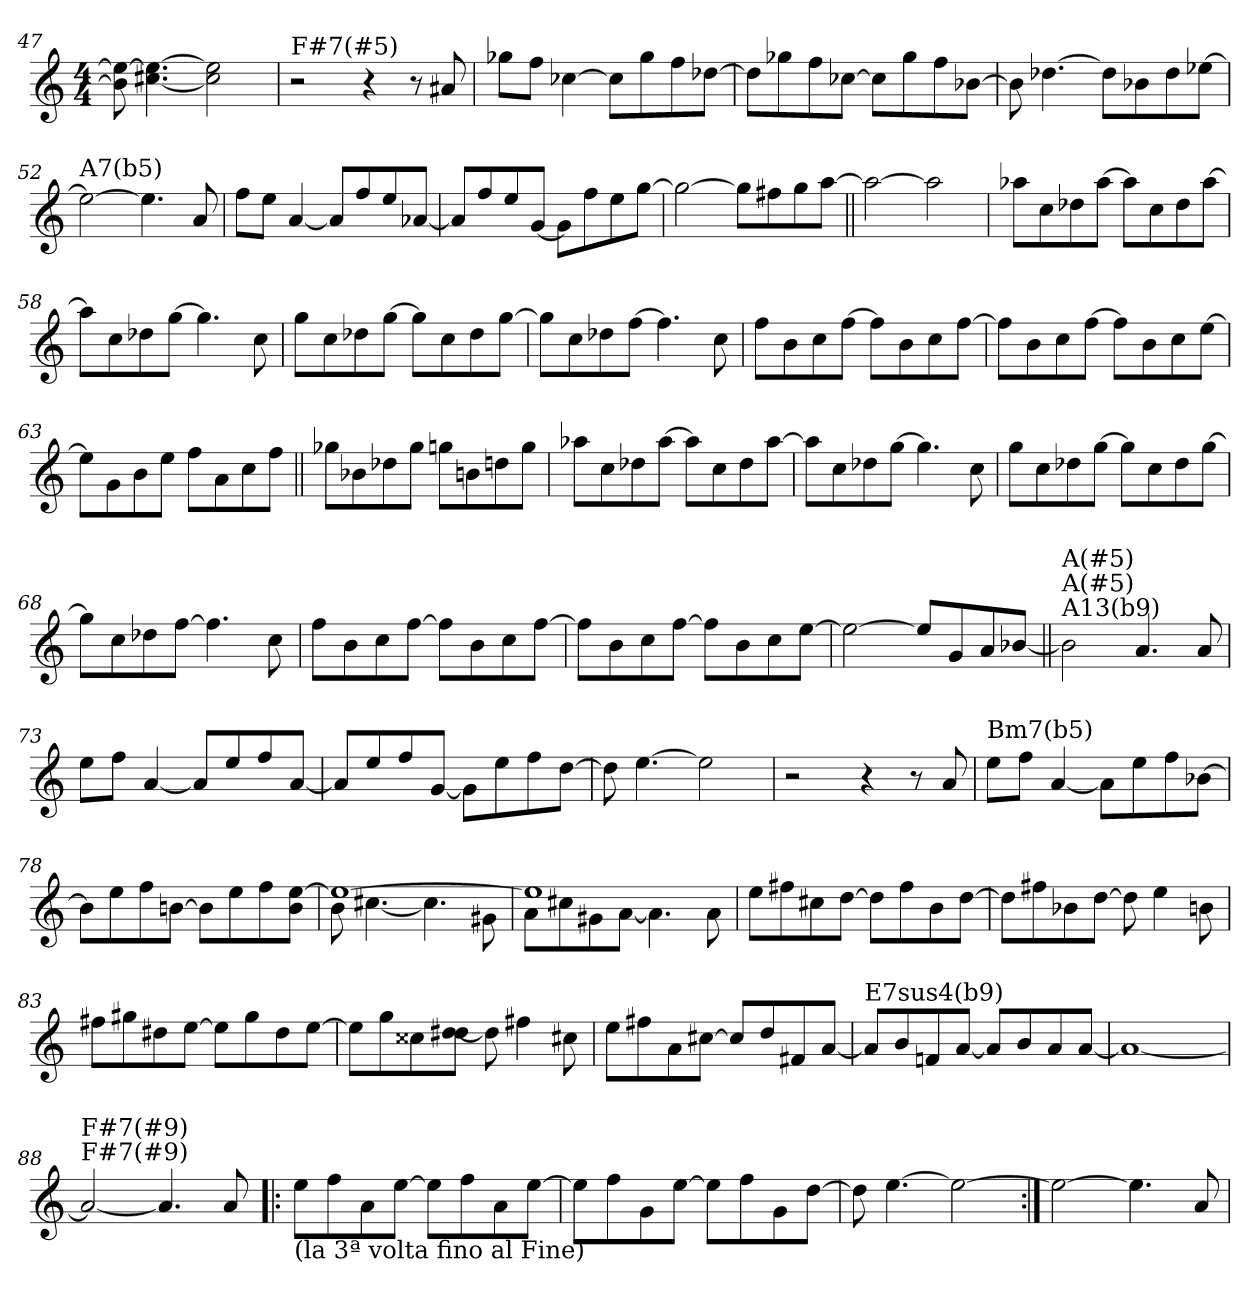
**kern
*part1
*staff1
*clefG2
*k[]
*C:
*M4/4
=47
8b\] 8ee\_
[4.cc#X\ 4.ee\_
2cc#\] 2ee\]
=48
!LO:TX:a:t=F#7(#5)
2r
4r
8r
8a#X/
!!LO:LB:g=z
=49
8gg-X\L
8ff\J
[4cc-X\
8cc-\L]
8gg-\
8ff\
[8dd-X\J
=50
8dd-\L]
8gg-X\
8ff\
[8cc-X\J
8cc-\L]
8gg-\
8ff\
[8b-X\J
=51
8b-\]
[4.dd-X\
8dd-\L]
8b-\
8dd-\
[8ee-X\J
=52
!LO:TX:a:t=A7(b5)
2ee-\_
4.ee-\]
8a/
!!LO:LB:g=z
=53
8ff\L
8ee\J
[4a/
8a/L]
8ff/
8ee/
[8a-X/J
=54
8a-/L]
8ff/
8ee/
[8g/J
8g\L]
8ff\
8ee\
[8gg\J
=55
2gg\_
8gg\L]
8ff#X\
8gg\
[8aa\J
=56||
2aa\_
2aa\]
=57
8aa-X\L
8cc\
8dd-X\
[8aa-\J
8aa-\L]
8cc\
8dd-\
[8aa-\J
!!LO:LB:g=z
=58
8aa-\L]
8cc\
8dd-X\
[8gg\J
4.gg\]
8cc\
=59
8gg\L
8cc\
8dd-X\
[8gg\J
8gg\L]
8cc\
8dd-\
[8gg\J
=60
8gg\L]
8cc\
8dd-X\
[8ff\J
4.ff\]
8cc\
=61
8ff\L
8b\
8cc\
[8ff\J
8ff\L]
8b\
8cc\
[8ff\J
!!LO:LB:g=z
=62
8ff\L]
8b\
8cc\
[8ff\J
8ff\L]
8b\
8cc\
[8ee\J
=63
8ee\L]
8g\
8b\
8ee\J
8ff\L
8a\
8cc\
8ff\J
=64||
8gg-X\L
8b-X\
8dd-X\
8gg-\J
8ggn\L
8bn\
8ddn\
8gg\J
=65
8aa-X\L
8cc\
8dd-X\
[8aa-\J
8aa-\L]
8cc\
8dd-\
[8aa-\J
!!LO:LB:g=z
=66
8aa-\L]
8cc\
8dd-X\
[8gg\J
4.gg\]
8cc\
=67
8gg\L
8cc\
8dd-X\
[8gg\J
8gg\L]
8cc\
8dd-\
[8gg\J
=68
8gg\L]
8cc\
8dd-X\
[8ff\J
4.ff\]
8cc\
=69
8ff\L
8b\
8cc\
[8ff\J
8ff\L]
8b\
8cc\
[8ff\J
!!LO:LB:g=z
=70
8ff\L]
8b\
8cc\
[8ff\J
8ff\L]
8b\
8cc\
[8ee\J
=71
2ee\_
8ee/L]
8g/
8a/
[8b-X/J
=72||
!LO:TX:a:t=A13(b9)
!LO:TX:a:t=A(#5)
!LO:TX:a:t=A(#5)
2b-\]
4.a/
8a/
=73
8ee\L
8ff\J
[4a/
8a/L]
8ee/
8ff/
[8a/J
!!LO:LB:g=z
=74
8a/L]
8ee/
8ff/
[8g/J
8g\L]
8ee\
8ff\
[8dd\J
=75
8dd\]
[4.ee\
2ee\]
=76
2r
4r
8r
8a/
=77
!LO:TX:a:t=Bm7(b5)
8ee\L
8ff\J
[4a/
8a\L]
8ee\
8ff\
[8b-X\J
=78
8b-\L]
8ee\
8ff\
[8bn\J
8b\L]
8ee\
8ff\
8b\ [8ee\J
!!LO:PB:g=z
=79
*^
1ee_	8b\
.	[4.cc#X\
.	4.cc#\]
.	8g#X\
=80	=80
1ee]	8a\L
.	8cc#X\
.	8g#X\
.	[8a\J
.	4.a\]
.	8a\
*v	*v
=81
8ee\L
8ff#X\
8cc#X\
[8dd\J
8dd\L]
8ff#\
8b\
[8dd\J
=82
8dd\L]
8ff#X\
8b-X\
[8dd\J
8dd\]
4ee\
8bn\
!!LO:LB:g=z
=83
8ff#X\L
8gg#X\
8dd#X\
[8ee\J
8ee\L]
8gg#\
8dd#\
[8ee\J
=84
8ee\L]
8gg\
8cc##X\
[8dd\ 8dd#X\J
8dd\]
4ff#X\
8cc#X\
=85
8ee\L
8ff#X\
8a\
[8cc#X\J
8cc#/L]
8dd/
8f#X/
[8a/J
!!LO:LB:g=z
=86
!LO:TX:a:t=E7sus4(b9)
8a/L]
8b/
8fn/
[8a/J
8a/L]
8b/
8a/
[8a/J
=87
1a_
=88
!LO:TX:a:t=F#7(#9)
!LO:TX:a:t=F#7(#9)
2a/_
4.a/]
8a/
=89!|:
!LO:TX:b:t=(la 3ª volta fino al Fine)
8ee\L
8ff\
8a\
[8ee\J
8ee\L]
8ff\
8a\
[8ee\J
=90
8ee\L]
8ff\
8g\
[8ee\J
8ee\L]
8ff\
8g\
[8dd\J
!!LO:LB:g=z
=91
8dd\]
[4.ee\
2ee\_
=92:|!
2ee\_
4.ee\]
8a/
=
*-
